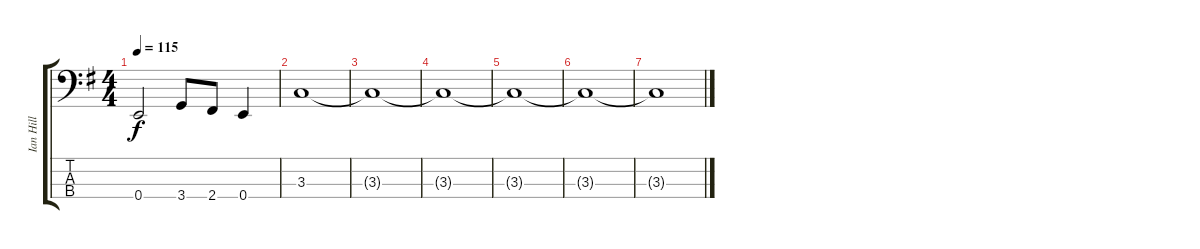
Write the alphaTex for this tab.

\track ("Ian Hill" "Ian Hill") {instrument electricbassfinger}
\staff {score tabs}
\tuning (G2 D2 A1 E1) {hide}
\ts (4 4)
\tempo 115
\clef f4
\ks eminor
0.4.2{dy f} 3.4.8 2.4.8 0.4.4 |
3.3.1 |
3.3{t}.1 |
3.3{t}.1 |
3.3{t}.1 |
3.3{t}.1 |
3.3{t}.1
